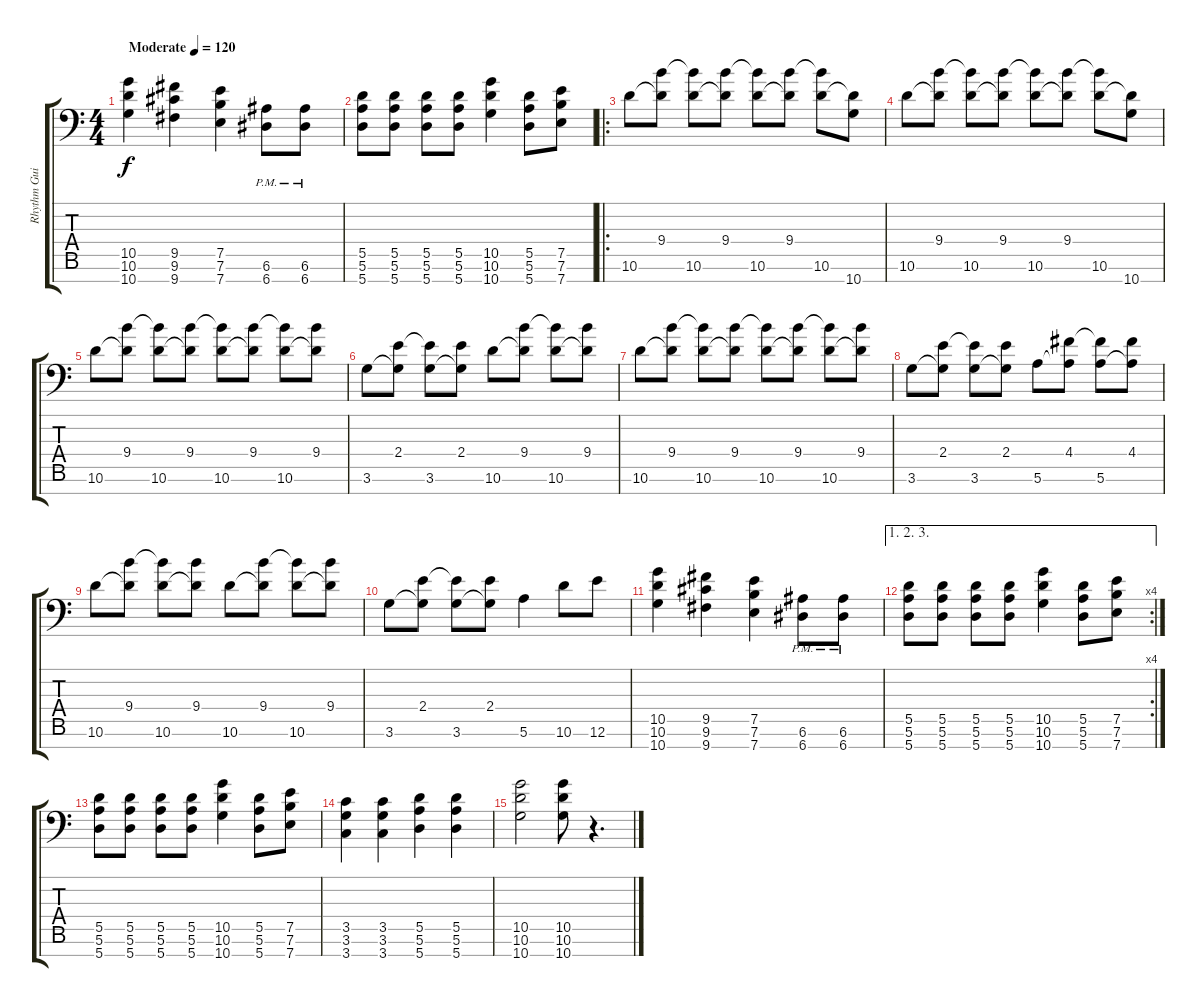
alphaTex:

\track ("Rhythm Guitar" "Rhythm Gui") {instrument distortionguitar}
\staff {score tabs}
\tuning (E4 B3 G3 D3 A2 E2 A1) {hide}
\ts (4 4)
\tempo (120 "Moderate")
\clef f4
\ks c
(10.5 10.6 10.7).4{dy f instrument distortionguitar} (9.5 9.6 9.7).4 (7.5 7.6 7.7).4 (6.6{pm} 6.7{pm}).8 (6.6{pm} 6.7{pm}).8 |
(5.5 5.6 5.7).8 (5.5 5.6 5.7).8 (5.5 5.6 5.7).8 (5.5 5.6 5.7).8 (10.5 10.6 10.7).4 (5.5 5.6 5.7).8 (7.5 7.6 7.7).8 |
\ro
10.6.8 (9.4 10.6{t}).8 (9.4{t} 10.6).8 (9.4 10.6{t}).8 (9.4{t} 10.6).8 (9.4 10.6{t}).8 (9.4{t} 10.6).8 (10.6{t} 10.7).8 |
10.6.8 (9.4 10.6{t}).8 (9.4{t} 10.6).8 (9.4 10.6{t}).8 (9.4{t} 10.6).8 (9.4 10.6{t}).8 (9.4{t} 10.6).8 (10.6{t} 10.7).8 |
10.6.8 (9.4 10.6{t}).8 (9.4{t} 10.6).8 (9.4 10.6{t}).8 (9.4{t} 10.6).8 (9.4 10.6{t}).8 (9.4{t} 10.6).8 (9.4 10.6{t}).8 |
3.6.8 (2.4 3.6{t}).8 (2.4{t} 3.6).8 (2.4 3.6{t}).8 10.6.8 (9.4 10.6{t}).8 (9.4{t} 10.6).8 (9.4 10.6{t}).8 |
10.6.8 (9.4 10.6{t}).8 (9.4{t} 10.6).8 (9.4 10.6{t}).8 (9.4{t} 10.6).8 (9.4 10.6{t}).8 (9.4{t} 10.6).8 (9.4 10.6{t}).8 |
3.6.8 (2.4 3.6{t}).8 (2.4{t} 3.6).8 (2.4 3.6{t}).8 5.6.8 (4.4 5.6{t}).8 (4.4{t} 5.6).8 (4.4 5.6{t}).8 |
10.6.8 (9.4 10.6{t}).8 (9.4{t} 10.6).8 (9.4 10.6{t}).8 10.6.8 (9.4 10.6{t}).8 (9.4{t} 10.6).8 (9.4 10.6{t}).8 |
3.6.8 (2.4 3.6{t}).8 (2.4{t} 3.6).8 (2.4 3.6{t}).8 5.6.4 10.6.8 12.6.8 |
(10.5 10.6 10.7).4 (9.5 9.6 9.7).4 (7.5 7.6 7.7).4 (6.6{pm} 6.7{pm}).8 (6.6{pm} 6.7{pm}).8 |
\ae (1 2 3)
\rc 4
(5.5 5.6 5.7).8 (5.5 5.6 5.7).8 (5.5 5.6 5.7).8 (5.5 5.6 5.7).8 (10.5 10.6 10.7).4 (5.5 5.6 5.7).8 (7.5 7.6 7.7).8 |
(5.5 5.6 5.7).8 (5.5 5.6 5.7).8 (5.5 5.6 5.7).8 (5.5 5.6 5.7).8 (10.5 10.6 10.7).4 (5.5 5.6 5.7).8 (7.5 7.6 7.7).8 |
(3.5 3.6 3.7).4 (3.5 3.6 3.7).4 (5.5 5.6 5.7).4 (5.5 5.6 5.7).4 |
(10.5 10.6 10.7).2 (10.5 10.6 10.7).8 r.4{d}
